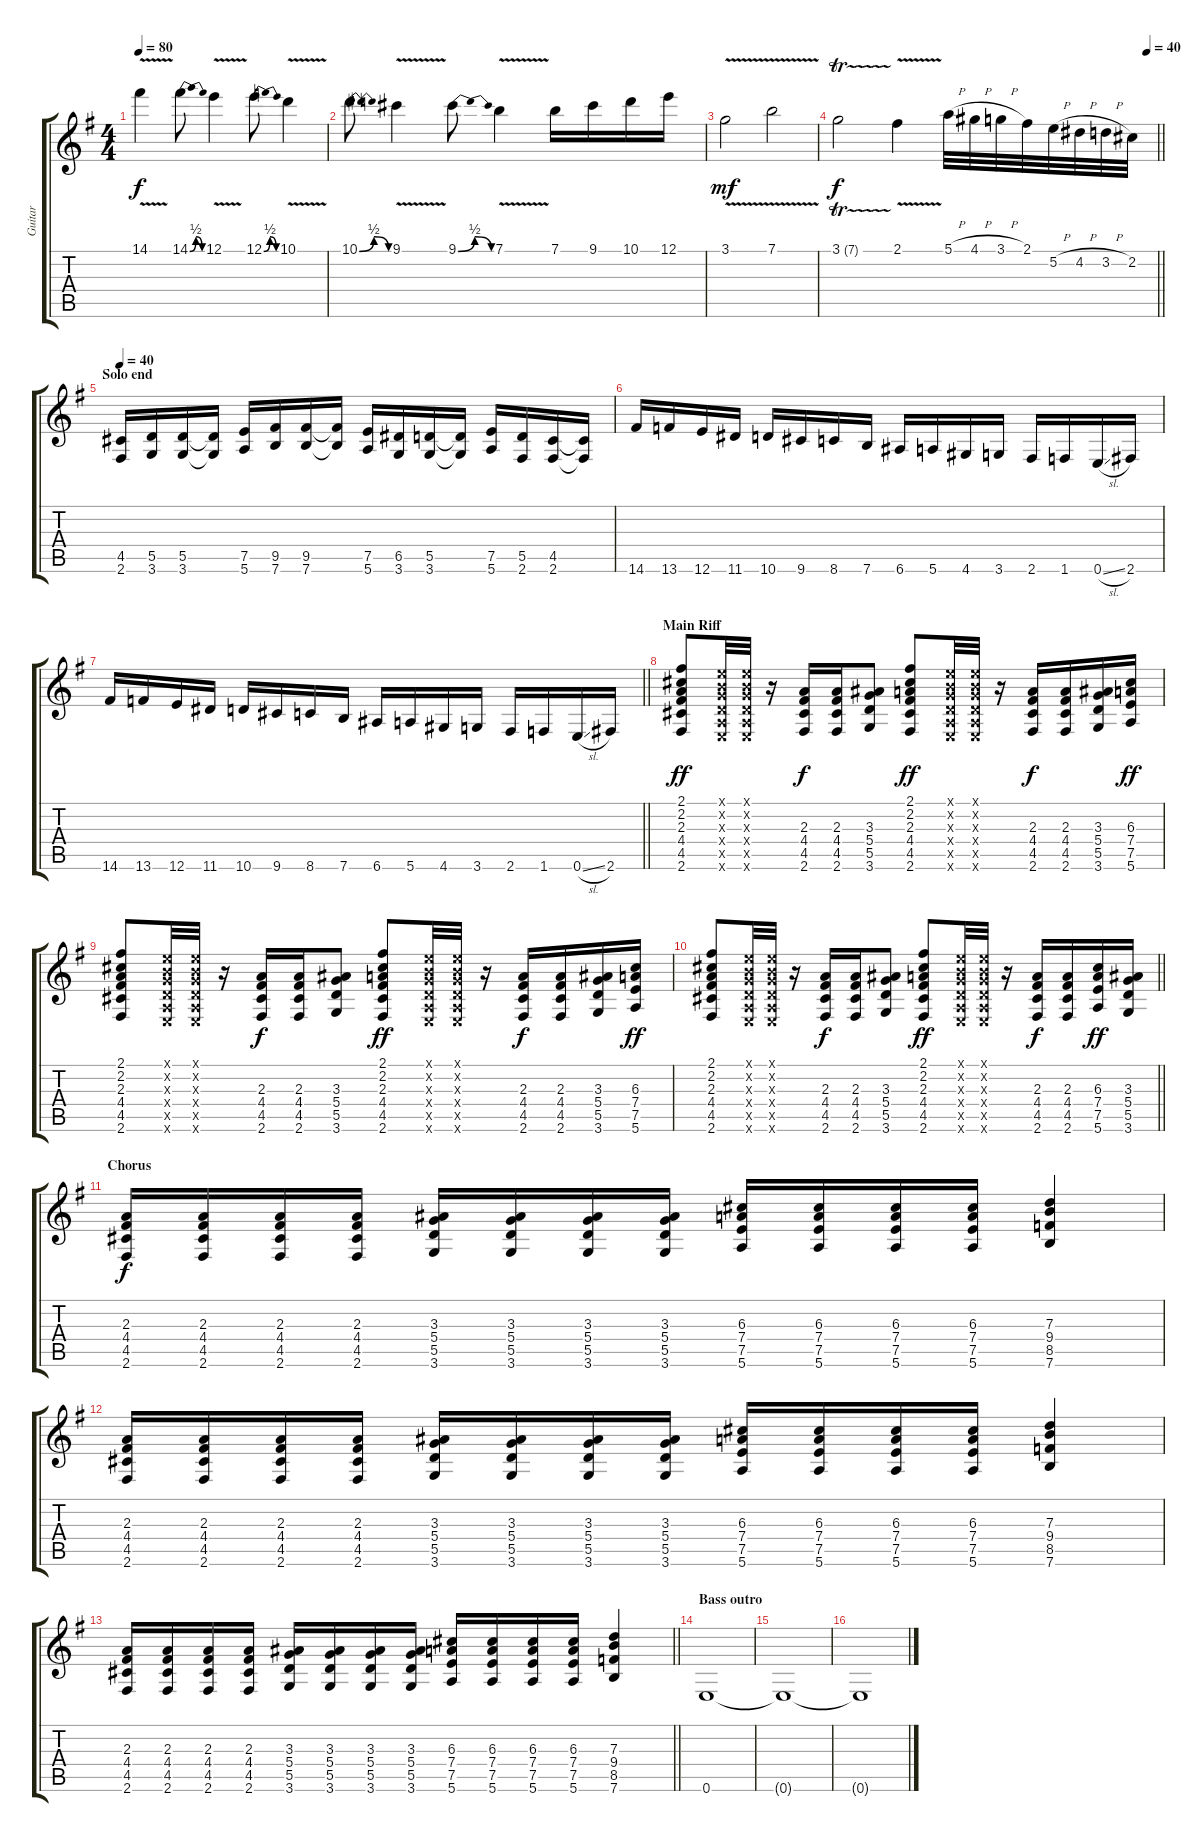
\track ("Guitar" "Guitar") {instrument overdrivenguitar}
\staff {score tabs}
\tuning (E4 B3 G3 D3 A2 E2) {hide}
\ts (4 4)
\tempo 80
\clef g2
\ks eminor
14.1{v}.4{dy f} 14.1{be (bendrelease 0 0 30 2 30 2 60 0)}.8 12.1{v}.4 12.1{be (bendrelease 0 0 30 2 30 2 60 0)}.8 10.1{v}.4 |
10.1{be (bendrelease 0 0 30 2 30 2 60 0)}.8 9.1{v}.4 9.1{be (bendrelease 0 0 30 2 30 2 60 0)}.8 7.1{v}.4 7.1.16 9.1.16 10.1.16 12.1.16 |
3.1{v}.2{dy mf} 7.1{v}.2 |
\tempo (40 0.96875)
\barLineRight lightlight
3.1{tr (7 32)}.2{dy f} 2.1{v}.4 5.1{h}.32 4.1{h}.32 3.1{h}.32 2.1.32 5.2{h}.32 4.2{h}.32 3.2{h}.32 2.2.32 |
\section ("" "Solo end")
\tempo 40
(4.5 2.6).16 (5.5 3.6).16 (5.5 3.6).16 (5.5{t} 3.6{t}).16 (7.5 5.6).16 (9.5 7.6).16 (9.5 7.6).16 (9.5{t} 7.6{t}).16 (7.5 5.6).16 (6.5 3.6).16 (5.5 3.6).16 (5.5{t} 3.6{t}).16 (7.5 5.6).16 (5.5 2.6).16 (4.5 2.6).16 (4.5{t} 2.6{t}).16 |
14.6.16 13.6.16 12.6.16 11.6.16 10.6.16 9.6.16 8.6.16 7.6.16 6.6.16 5.6.16 4.6.16 3.6.16 2.6.16 1.6.16 0.6{sl}.16 2.6.16 |
\barLineRight lightlight
14.6.16 13.6.16 12.6.16 11.6.16 10.6.16 9.6.16 8.6.16 7.6.16 6.6.16 5.6.16 4.6.16 3.6.16 2.6.16 1.6.16 0.6{sl}.16 2.6.16 |
\section ("" "Main Riff")
(2.1 2.2 2.3 4.4 4.5 2.6).8{dy ff} (0.1{x} 0.2{x} 0.3{x} 0.4{x} 0.5{x} 0.6{x}).32 (0.1{x} 0.2{x} 0.3{x} 0.4{x} 0.5{x} 0.6{x}).32 r.16 (2.3 4.4 4.5 2.6).16{dy f} (2.3 4.4 4.5 2.6).16 (3.3 5.4 5.5 3.6).8 (2.1 2.2 2.3 4.4 4.5 2.6).8{dy ff} (0.1{x} 0.2{x} 0.3{x} 0.4{x} 0.5{x} 0.6{x}).32 (0.1{x} 0.2{x} 0.3{x} 0.4{x} 0.5{x} 0.6{x}).32 r.16 (2.3 4.4 4.5 2.6).16{dy f} (2.3 4.4 4.5 2.6).16 (3.3 5.4 5.5 3.6).16 (6.3 7.4 7.5 5.6).16{dy ff} |
(2.1 2.2 2.3 4.4 4.5 2.6).8 (0.1{x} 0.2{x} 0.3{x} 0.4{x} 0.5{x} 0.6{x}).32 (0.1{x} 0.2{x} 0.3{x} 0.4{x} 0.5{x} 0.6{x}).32 r.16 (2.3 4.4 4.5 2.6).16{dy f} (2.3 4.4 4.5 2.6).16 (3.3 5.4 5.5 3.6).8 (2.1 2.2 2.3 4.4 4.5 2.6).8{dy ff} (0.1{x} 0.2{x} 0.3{x} 0.4{x} 0.5{x} 0.6{x}).32 (0.1{x} 0.2{x} 0.3{x} 0.4{x} 0.5{x} 0.6{x}).32 r.16 (2.3 4.4 4.5 2.6).16{dy f} (2.3 4.4 4.5 2.6).16 (3.3 5.4 5.5 3.6).16 (6.3 7.4 7.5 5.6).16{dy ff} |
\barLineRight lightlight
(2.1 2.2 2.3 4.4 4.5 2.6).8 (0.1{x} 0.2{x} 0.3{x} 0.4{x} 0.5{x} 0.6{x}).32 (0.1{x} 0.2{x} 0.3{x} 0.4{x} 0.5{x} 0.6{x}).32 r.16 (2.3 4.4 4.5 2.6).16{dy f} (2.3 4.4 4.5 2.6).16 (3.3 5.4 5.5 3.6).8 (2.1 2.2 2.3 4.4 4.5 2.6).8{dy ff} (0.1{x} 0.2{x} 0.3{x} 0.4{x} 0.5{x} 0.6{x}).32 (0.1{x} 0.2{x} 0.3{x} 0.4{x} 0.5{x} 0.6{x}).32 r.16 (2.3 4.4 4.5 2.6).16{dy f} (2.3 4.4 4.5 2.6).16 (6.3 7.4 7.5 5.6).16{dy ff} (3.3 5.4 5.5 3.6).16 |
\section ("" "Chorus")
(2.3 4.4 4.5 2.6).16{dy f} (2.3 4.4 4.5 2.6).16 (2.3 4.4 4.5 2.6).16 (2.3 4.4 4.5 2.6).16 (3.3 5.4 5.5 3.6).16 (3.3 5.4 5.5 3.6).16 (3.3 5.4 5.5 3.6).16 (3.3 5.4 5.5 3.6).16 (6.3 7.4 7.5 5.6).16 (6.3 7.4 7.5 5.6).16 (6.3 7.4 7.5 5.6).16 (6.3 7.4 7.5 5.6).16 (7.3 9.4 8.5 7.6).4 |
(2.3 4.4 4.5 2.6).16 (2.3 4.4 4.5 2.6).16 (2.3 4.4 4.5 2.6).16 (2.3 4.4 4.5 2.6).16 (3.3 5.4 5.5 3.6).16 (3.3 5.4 5.5 3.6).16 (3.3 5.4 5.5 3.6).16 (3.3 5.4 5.5 3.6).16 (6.3 7.4 7.5 5.6).16 (6.3 7.4 7.5 5.6).16 (6.3 7.4 7.5 5.6).16 (6.3 7.4 7.5 5.6).16 (7.3 9.4 8.5 7.6).4 |
\barLineRight lightlight
(2.3 4.4 4.5 2.6).16 (2.3 4.4 4.5 2.6).16 (2.3 4.4 4.5 2.6).16 (2.3 4.4 4.5 2.6).16 (3.3 5.4 5.5 3.6).16 (3.3 5.4 5.5 3.6).16 (3.3 5.4 5.5 3.6).16 (3.3 5.4 5.5 3.6).16 (6.3 7.4 7.5 5.6).16 (6.3 7.4 7.5 5.6).16 (6.3 7.4 7.5 5.6).16 (6.3 7.4 7.5 5.6).16 (7.3 9.4 8.5 7.6).4 |
\section ("" "Bass outro")
0.6.1 |
0.6{t}.1 |
0.6{t}.1
